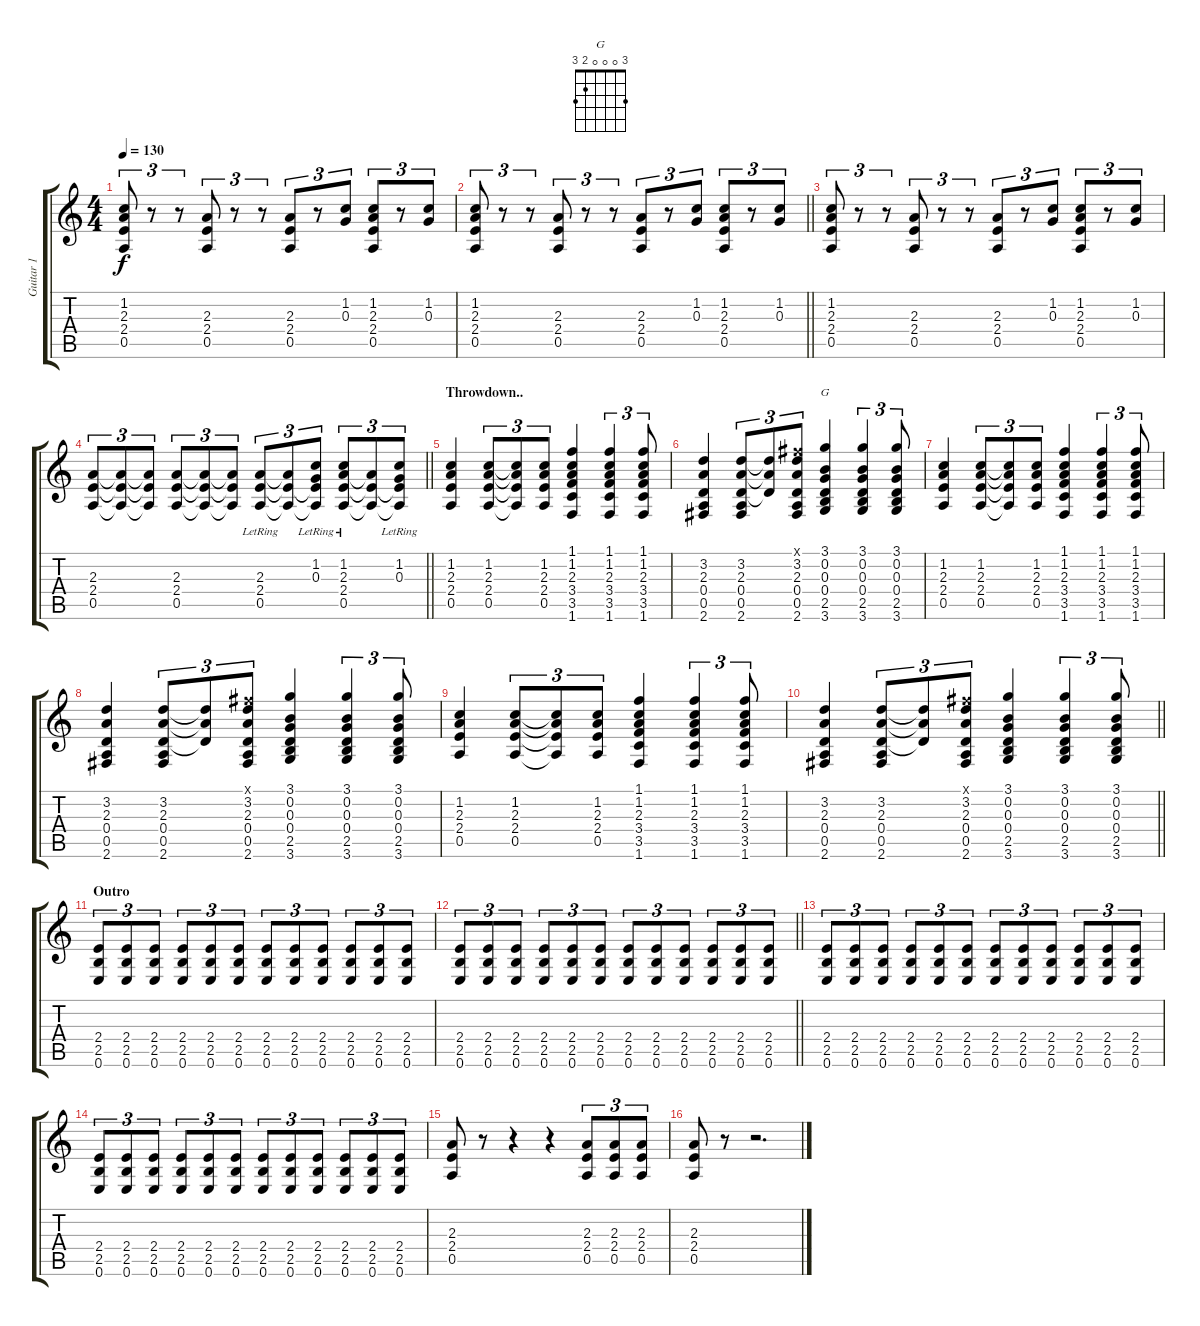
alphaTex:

\track ("Guitar 1" "Guitar 1") {instrument acousticguitarsteel}
\staff {score tabs}
\tuning (E4 B3 G3 D3 A2 E2) {hide}
\chord ("G" 3 0 0 0 2 3)
\ts (4 4)
\tempo 130
\clef g2
\ks c
(1.2 2.3 2.4 0.5).8{tu (3 2) dy f} r.8{tu (3 2)} r.8{tu (3 2)} (2.3 2.4 0.5).8{tu (3 2)} r.8{tu (3 2)} r.8{tu (3 2)} (2.3 2.4 0.5).8{tu (3 2)} r.8{tu (3 2)} (1.2 0.3).8{tu (3 2)} (1.2 2.3 2.4 0.5).8{tu (3 2)} r.8{tu (3 2)} (1.2 0.3).8{tu (3 2)} |
\barLineRight lightlight
(1.2 2.3 2.4 0.5).8{tu (3 2)} r.8{tu (3 2)} r.8{tu (3 2)} (2.3 2.4 0.5).8{tu (3 2)} r.8{tu (3 2)} r.8{tu (3 2)} (2.3 2.4 0.5).8{tu (3 2)} r.8{tu (3 2)} (1.2 0.3).8{tu (3 2)} (1.2 2.3 2.4 0.5).8{tu (3 2)} r.8{tu (3 2)} (1.2 0.3).8{tu (3 2)} |
(1.2 2.3 2.4 0.5).8{tu (3 2)} r.8{tu (3 2)} r.8{tu (3 2)} (2.3 2.4 0.5).8{tu (3 2)} r.8{tu (3 2)} r.8{tu (3 2)} (2.3 2.4 0.5).8{tu (3 2)} r.8{tu (3 2)} (1.2 0.3).8{tu (3 2)} (1.2 2.3 2.4 0.5).8{tu (3 2)} r.8{tu (3 2)} (1.2 0.3).8{tu (3 2)} |
\barLineRight lightlight
(2.3 2.4 0.5).8{tu (3 2)} (2.3{t} 2.4{t} 0.5{t}).8{tu (3 2)} (2.3{t} 2.4{t} 0.5{t}).8{tu (3 2)} (2.3 2.4 0.5).8{tu (3 2)} (2.3{t} 2.4{t} 0.5{t}).8{tu (3 2)} (2.3{t} 2.4{t} 0.5{t}).8{tu (3 2)} (2.3{lr} 2.4{lr} 0.5{lr}).8{tu (3 2)} (2.3{t} 2.4{t} 0.5{t}).8{tu (3 2)} (1.2{lr} 0.3 2.4{t} 0.5{t}).8{tu (3 2)} (1.2 2.3{lr} 2.4{lr} 0.5{lr}).8{tu (3 2)} (2.3{t} 2.4{t} 0.5{t}).8{tu (3 2)} (1.2{lr} 0.3 2.4{t} 0.5{t}).8{tu (3 2)} |
\section ("" "Throwdown..")
(1.2 2.3 2.4 0.5).4 (1.2 2.3 2.4 0.5).8{tu (3 2)} (1.2{t} 2.3{t} 2.4{t} 0.5{t}).8{tu (3 2)} (1.2 2.3 2.4 0.5).8{tu (3 2)} (1.1 1.2 2.3 3.4 3.5 1.6).4 (1.1 1.2 2.3 3.4 3.5 1.6).4{tu (3 2)} (1.1 1.2 2.3 3.4 3.5 1.6).8{tu (3 2)} |
(3.2 2.3 0.4 0.5 2.6).4 (3.2 2.3 0.4 0.5 2.6).8{tu (3 2)} (3.2{t} 2.3{t} 0.4{t}).8{tu (3 2)} (2.1{x} 3.2 2.3 0.4 0.5 2.6).8{tu (3 2)} (3.1 0.2 0.3 0.4 2.5 3.6).4{ch "G"} (3.1 0.2 0.3 0.4 2.5 3.6).4{tu (3 2)} (3.1 0.2 0.3 0.4 2.5 3.6).8{tu (3 2)} |
(1.2 2.3 2.4 0.5).4 (1.2 2.3 2.4 0.5).8{tu (3 2)} (1.2{t} 2.3{t} 2.4{t} 0.5{t}).8{tu (3 2)} (1.2 2.3 2.4 0.5).8{tu (3 2)} (1.1 1.2 2.3 3.4 3.5 1.6).4 (1.1 1.2 2.3 3.4 3.5 1.6).4{tu (3 2)} (1.1 1.2 2.3 3.4 3.5 1.6).8{tu (3 2)} |
(3.2 2.3 0.4 0.5 2.6).4 (3.2 2.3 0.4 0.5 2.6).8{tu (3 2)} (3.2{t} 2.3{t} 0.4{t}).8{tu (3 2)} (2.1{x} 3.2 2.3 0.4 0.5 2.6).8{tu (3 2)} (3.1 0.2 0.3 0.4 2.5 3.6).4 (3.1 0.2 0.3 0.4 2.5 3.6).4{tu (3 2)} (3.1 0.2 0.3 0.4 2.5 3.6).8{tu (3 2)} |
(1.2 2.3 2.4 0.5).4 (1.2 2.3 2.4 0.5).8{tu (3 2)} (1.2{t} 2.3{t} 2.4{t} 0.5{t}).8{tu (3 2)} (1.2 2.3 2.4 0.5).8{tu (3 2)} (1.1 1.2 2.3 3.4 3.5 1.6).4 (1.1 1.2 2.3 3.4 3.5 1.6).4{tu (3 2)} (1.1 1.2 2.3 3.4 3.5 1.6).8{tu (3 2)} |
\barLineRight lightlight
(3.2 2.3 0.4 0.5 2.6).4 (3.2 2.3 0.4 0.5 2.6).8{tu (3 2)} (3.2{t} 2.3{t} 0.4{t}).8{tu (3 2)} (2.1{x} 3.2 2.3 0.4 0.5 2.6).8{tu (3 2)} (3.1 0.2 0.3 0.4 2.5 3.6).4 (3.1 0.2 0.3 0.4 2.5 3.6).4{tu (3 2)} (3.1 0.2 0.3 0.4 2.5 3.6).8{tu (3 2)} |
\section ("" "Outro")
(2.4 2.5 0.6).8{tu (3 2)} (2.4 2.5 0.6).8{tu (3 2)} (2.4 2.5 0.6).8{tu (3 2)} (2.4 2.5 0.6).8{tu (3 2)} (2.4 2.5 0.6).8{tu (3 2)} (2.4 2.5 0.6).8{tu (3 2)} (2.4 2.5 0.6).8{tu (3 2)} (2.4 2.5 0.6).8{tu (3 2)} (2.4 2.5 0.6).8{tu (3 2)} (2.4 2.5 0.6).8{tu (3 2)} (2.4 2.5 0.6).8{tu (3 2)} (2.4 2.5 0.6).8{tu (3 2)} |
\barLineRight lightlight
(2.4 2.5 0.6).8{tu (3 2)} (2.4 2.5 0.6).8{tu (3 2)} (2.4 2.5 0.6).8{tu (3 2)} (2.4 2.5 0.6).8{tu (3 2)} (2.4 2.5 0.6).8{tu (3 2)} (2.4 2.5 0.6).8{tu (3 2)} (2.4 2.5 0.6).8{tu (3 2)} (2.4 2.5 0.6).8{tu (3 2)} (2.4 2.5 0.6).8{tu (3 2)} (2.4 2.5 0.6).8{tu (3 2)} (2.4 2.5 0.6).8{tu (3 2)} (2.4 2.5 0.6).8{tu (3 2)} |
(2.4 2.5 0.6).8{tu (3 2)} (2.4 2.5 0.6).8{tu (3 2)} (2.4 2.5 0.6).8{tu (3 2)} (2.4 2.5 0.6).8{tu (3 2)} (2.4 2.5 0.6).8{tu (3 2)} (2.4 2.5 0.6).8{tu (3 2)} (2.4 2.5 0.6).8{tu (3 2)} (2.4 2.5 0.6).8{tu (3 2)} (2.4 2.5 0.6).8{tu (3 2)} (2.4 2.5 0.6).8{tu (3 2)} (2.4 2.5 0.6).8{tu (3 2)} (2.4 2.5 0.6).8{tu (3 2)} |
(2.4 2.5 0.6).8{tu (3 2)} (2.4 2.5 0.6).8{tu (3 2)} (2.4 2.5 0.6).8{tu (3 2)} (2.4 2.5 0.6).8{tu (3 2)} (2.4 2.5 0.6).8{tu (3 2)} (2.4 2.5 0.6).8{tu (3 2)} (2.4 2.5 0.6).8{tu (3 2)} (2.4 2.5 0.6).8{tu (3 2)} (2.4 2.5 0.6).8{tu (3 2)} (2.4 2.5 0.6).8{tu (3 2)} (2.4 2.5 0.6).8{tu (3 2)} (2.4 2.5 0.6).8{tu (3 2)} |
(2.3 2.4 0.5).8 r.8 r.4 r.4 (2.3 2.4 0.5).8{tu (3 2)} (2.3 2.4 0.5).8{tu (3 2)} (2.3 2.4 0.5).8{tu (3 2)} |
(2.3 2.4 0.5).8 r.8 r.2{d}
